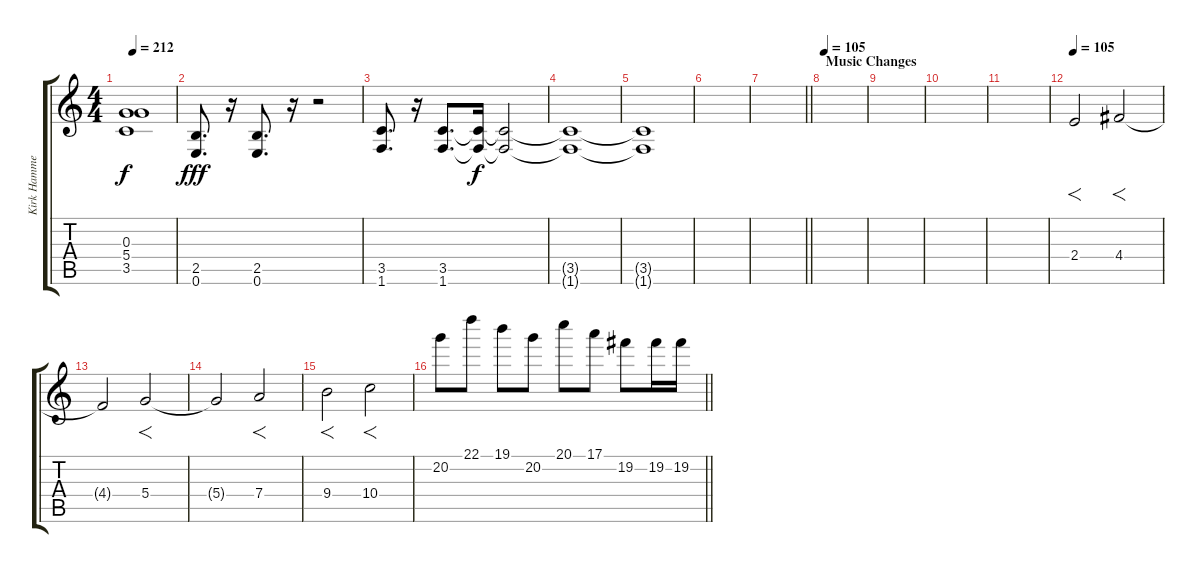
\track ("Kirk Hammet" "Kirk Hamme") {instrument distortionguitar}
\staff {score tabs}
\tuning (E4 B3 G3 D3 A2 E2) {hide}
\ts (4 4)
\tempo 212
\clef g2
\ks c
(0.3 5.4{t} 3.5{t}).1{dy f} |
(2.5 0.6).8{d dy fff} r.16 (2.5 0.6).8{d} r.16 r.2 |
(3.5 1.6).8{d} r.16 (3.5 1.6).8{d} (3.5{t} 1.6{t}).16{dy f} (3.5{t} 1.6{t}).2 |
(3.5{t} 1.6{t}).1 |
(3.5{t} 1.6{t}).1 |
|
\barLineRight lightlight
|
\section ("" "Music Changes")
\tempo 105
|
|
|
|
\tempo 105
2.4.2{f} 4.4.2{f} |
4.4{t}.2 5.4.2{f} |
5.4{t}.2 7.4.2{f} |
9.4.2{f} 10.4.2{f} |
\barLineRight lightlight
20.2.8 22.1.8 19.1.8 20.2.8 20.1.8 17.1.8 19.2.8 19.2.16 19.2.16
